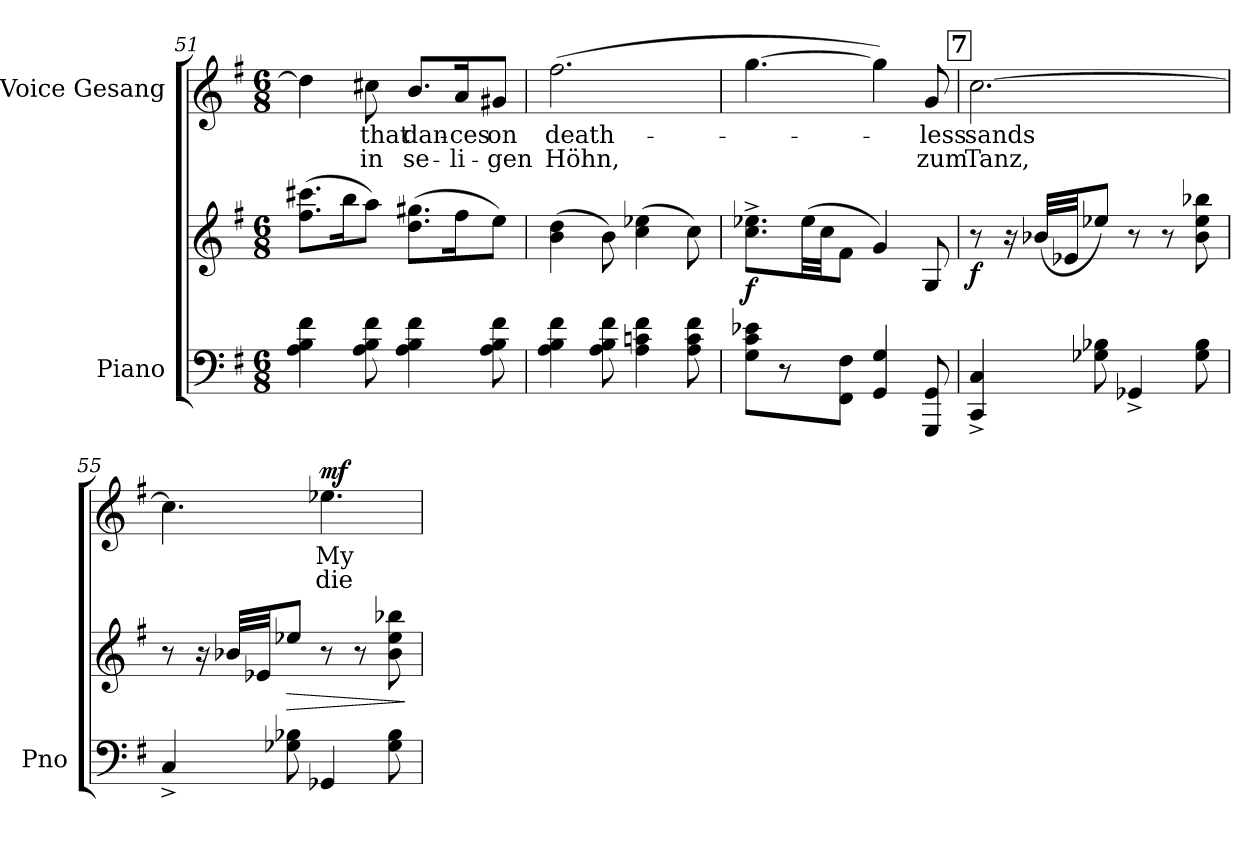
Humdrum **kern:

**kern	**kern	**dynam	**kern	**text	**text	**dynam
*part2	*part2	*part2	*part1	*part1	*part1	*part1
*staff3	*staff2	*staff2/3	*staff1	*staff1	*staff1	*staff1
*I"Piano	*	*	*I"Voice Gesang	*	*	*
*I'Pno	*	*	*	*	*	*
*clefF4	*clefG2	*	*clefG2	*	*	*
*k[f#]	*k[f#]	*	*k[f#]	*	*	*
*M6/8	*M6/8	*	*M6/8	*	*	*
=51	=51	=51	=51	=51	=51	=51
4A\ 4B\ 4f#\	(8.ff#\ 8.ccc#X\L	.	4dd\]	.	.	.
.	16bb\K	.	.	.	.	.
8A\ 8B\ 8f#\	8aa\J)	.	8cc#X\	that	in	.
4A\ 4B\ 4f#\	(8.dd\ 8.gg#X\L	.	8.b/L	dan-	se-	.
.	16ff#\K	.	16a/K	-ces	-li-	.
8A\ 8B\ 8f#\	8ee\J)	.	8g#X/J	on	-gen	.
=52	=52	=52	=52	=52	=52	=52
4A\ 4B\ 4f#\	(4b\ 4dd\	.	(2.ff#\	-death-	Höhn,	.
8A\ 8B\ 8f#\	8b\)	.	.	.	.	.
4A\ 4cn\ 4f#\	(4cc\ 4ee-X\	.	.	.	.	.
8A\ 8c\ 8f#\	8cc\)	.	.	.	.	.
=53	=53	=53	=53	=53	=53	=53
!	!	!LO:DY:b	!	!	!	!
8G\ 8c\ 8e-X\L	8.cc\^ 8.ee-X\^L	f	[4.gg\	.	.	.
8r	.	.	.	.	.	.
.	(32ee-\LL	.	.	.	.	.
.	32cc\JJ	.	.	.	.	.
8FF#\ 8F#\J	8f#\J	.	.	.	.	.
4GG/ 4G/	4g/)	.	4gg\])	.	.	.
8GGG/ 8GG/	8G/	.	8g/	-less	zum	.
!!LO:REH:place=s1:a:B:fs=14:t=7
=54	=54	=54	=54	=54	=54	=54
!	!	!LO:DY:b	!	!	!	!
4CC/^ 4C/^	8r	f	[2.cc\	sands	Tanz,	.
.	16r	.	.	.	.	.
.	(32b-X/LLL	.	.	.	.	.
.	32e-X/JJ	.	.	.	.	.
8G-X\ 8B-X\	8ee-X/J)	.	.	.	.	.
4GG-X^/	8r	.	.	.	.	.
.	8r	.	.	.	.	.
8G-\ 8B-\	8b-\ 8ee-\ 8bb-X\	.	.	.	.	.
=55	=55	=55	=55	=55	=55	=55
4C^/	8r	.	4.cc\]	.	.	.
.	16r	.	.	.	.	.
.	32b-X/LLL	.	.	.	.	.
.	32e-X/JJ	.	.	.	.	.
!	!	!LO:HP:b	!	!	!	!
8G-X\ 8B-X\	8ee-X/J	>	.	.	.	.
!	!	!	!	!	!	!LO:DY:a
4GG-X/	8r	.	4.ee-X\	My	die	mf
.	8r	.	.	.	.	.
8G-\ 8B-\	8b-\ 8ee-\ 8bb-X\	.	.	.	.	.
.	.	]	.	.	.	.
=	=	=	=	=	=	=
*-	*-	*-	*-	*-	*-	*-
